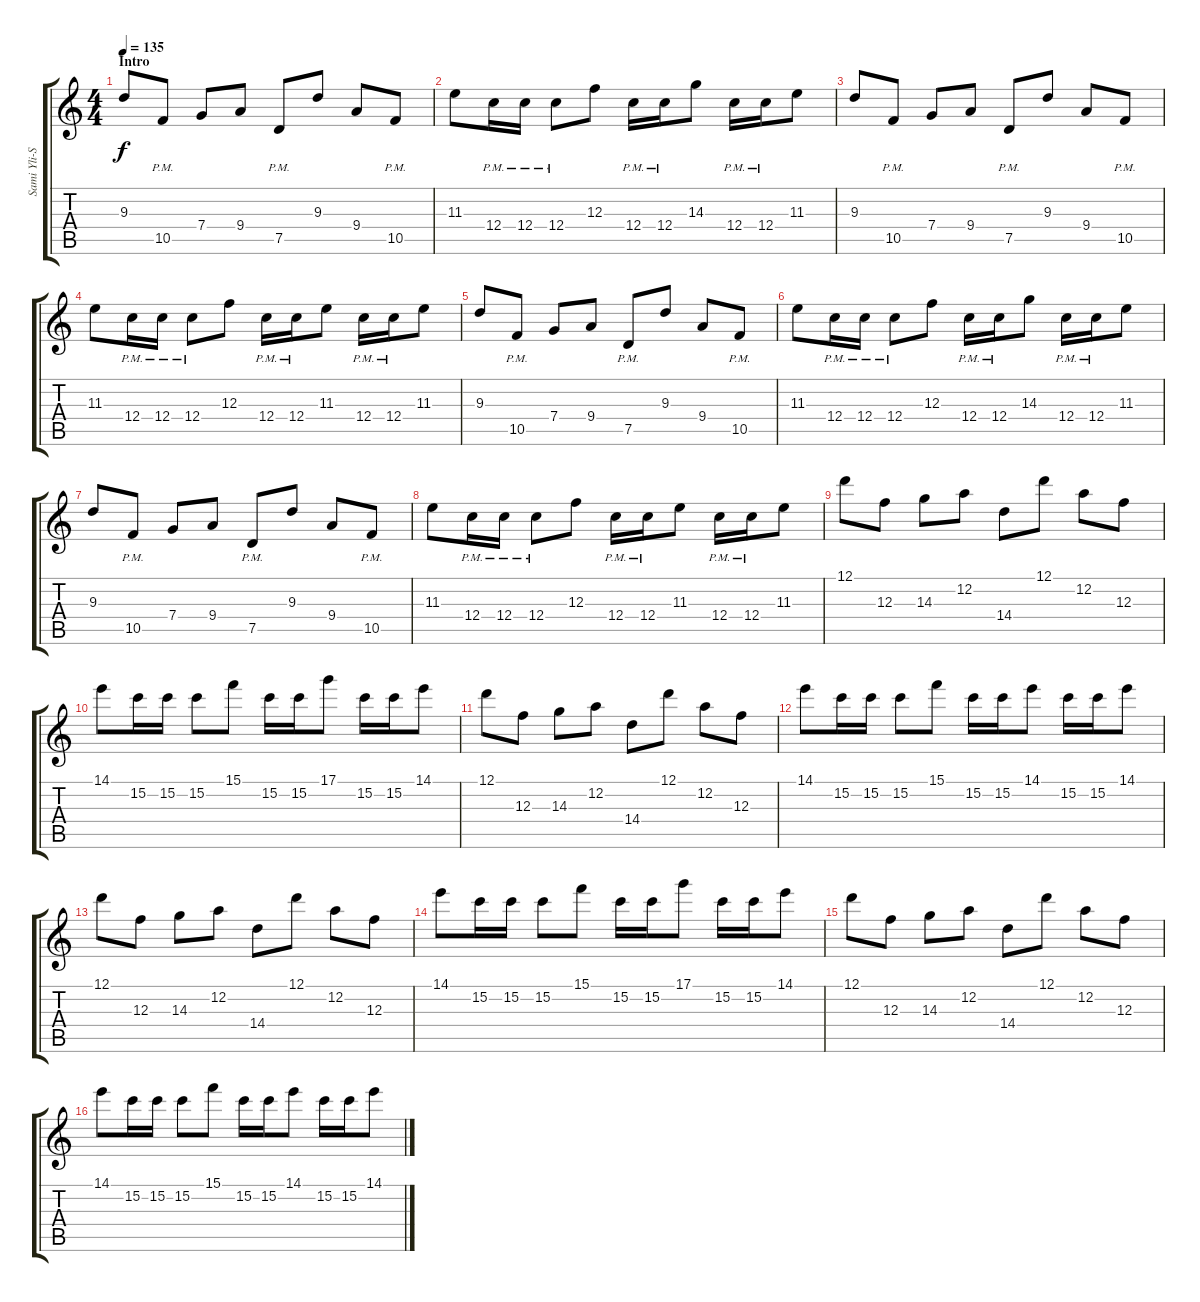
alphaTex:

\track ("Sami Yli-Sirniö" "Sami Yli-S") {instrument distortionguitar}
\staff {score tabs}
\tuning (D4 A3 F3 C3 G2 D2) {hide}
\ts (4 4)
\section ("" "Intro")
\tempo 135
\clef g2
\ks c
9.3.8{dy f balance 15 instrument distortionguitar} 10.5{pm}.8 7.4.8 9.4.8 7.5{pm}.8 9.3.8 9.4.8 10.5{pm}.8 |
11.3.8 12.4{pm}.16 12.4{pm}.16 12.4{pm}.8 12.3.8 12.4{pm}.16 12.4{pm}.16 14.3.8 12.4{pm}.16 12.4{pm}.16 11.3.8 |
9.3.8 10.5{pm}.8 7.4.8 9.4.8 7.5{pm}.8 9.3.8 9.4.8 10.5{pm}.8 |
11.3.8 12.4{pm}.16 12.4{pm}.16 12.4{pm}.8 12.3.8 12.4{pm}.16 12.4{pm}.16 11.3.8 12.4{pm}.16 12.4{pm}.16 11.3.8 |
9.3.8 10.5{pm}.8 7.4.8 9.4.8 7.5{pm}.8 9.3.8 9.4.8 10.5{pm}.8 |
11.3.8 12.4{pm}.16 12.4{pm}.16 12.4{pm}.8 12.3.8 12.4{pm}.16 12.4{pm}.16 14.3.8 12.4{pm}.16 12.4{pm}.16 11.3.8 |
9.3.8 10.5{pm}.8 7.4.8 9.4.8 7.5{pm}.8 9.3.8 9.4.8 10.5{pm}.8 |
11.3.8 12.4{pm}.16 12.4{pm}.16 12.4{pm}.8 12.3.8 12.4{pm}.16 12.4{pm}.16 11.3.8 12.4{pm}.16 12.4{pm}.16 11.3.8 |
12.1.8{balance 8} 12.3.8 14.3.8 12.2.8 14.4.8 12.1.8 12.2.8 12.3.8 |
14.1.8 15.2.16 15.2.16 15.2.8 15.1.8 15.2.16 15.2.16 17.1.8 15.2.16 15.2.16 14.1.8 |
12.1.8 12.3.8 14.3.8 12.2.8 14.4.8 12.1.8 12.2.8 12.3.8 |
14.1.8 15.2.16 15.2.16 15.2.8 15.1.8 15.2.16 15.2.16 14.1.8 15.2.16 15.2.16 14.1.8 |
12.1.8 12.3.8 14.3.8 12.2.8 14.4.8 12.1.8 12.2.8 12.3.8 |
14.1.8 15.2.16 15.2.16 15.2.8 15.1.8 15.2.16 15.2.16 17.1.8 15.2.16 15.2.16 14.1.8 |
12.1.8 12.3.8 14.3.8 12.2.8 14.4.8 12.1.8 12.2.8 12.3.8 |
14.1.8 15.2.16 15.2.16 15.2.8 15.1.8 15.2.16 15.2.16 14.1.8 15.2.16 15.2.16 14.1.8
